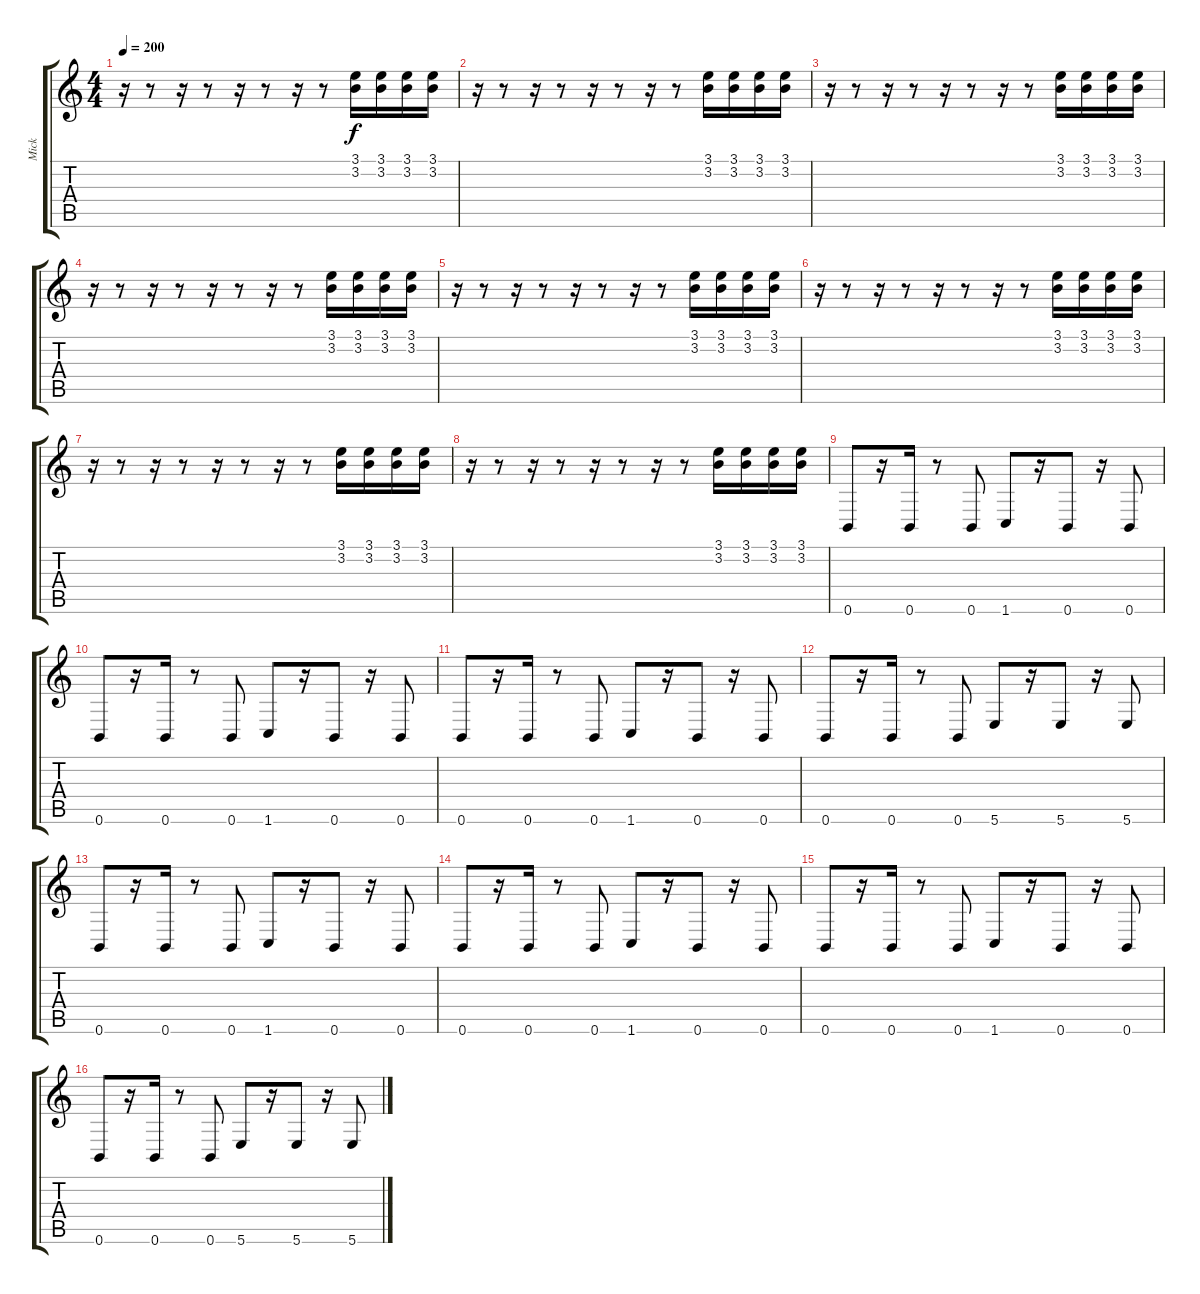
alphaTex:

\track ("Mick" "Mick") {instrument distortionguitar}
\staff {score tabs}
\tuning (Db4 Ab3 E3 B2 Gb2 B1) {hide}
\ts (4 4)
\tempo 200
\clef g2
\ks c
r.16{dy f} r.8 r.16 r.8 r.16 r.8 r.16 r.8 (3.1 3.2).16 (3.1 3.2).16 (3.1 3.2).16 (3.1 3.2).16 |
r.16 r.8 r.16 r.8 r.16 r.8 r.16 r.8 (3.1 3.2).16 (3.1 3.2).16 (3.1 3.2).16 (3.1 3.2).16 |
r.16 r.8 r.16 r.8 r.16 r.8 r.16 r.8 (3.1 3.2).16 (3.1 3.2).16 (3.1 3.2).16 (3.1 3.2).16 |
r.16 r.8 r.16 r.8 r.16 r.8 r.16 r.8 (3.1 3.2).16 (3.1 3.2).16 (3.1 3.2).16 (3.1 3.2).16 |
r.16 r.8 r.16 r.8 r.16 r.8 r.16 r.8 (3.1 3.2).16 (3.1 3.2).16 (3.1 3.2).16 (3.1 3.2).16 |
r.16 r.8 r.16 r.8 r.16 r.8 r.16 r.8 (3.1 3.2).16 (3.1 3.2).16 (3.1 3.2).16 (3.1 3.2).16 |
r.16 r.8 r.16 r.8 r.16 r.8 r.16 r.8 (3.1 3.2).16 (3.1 3.2).16 (3.1 3.2).16 (3.1 3.2).16 |
r.16 r.8 r.16 r.8 r.16 r.8 r.16 r.8 (3.1 3.2).16 (3.1 3.2).16 (3.1 3.2).16 (3.1 3.2).16 |
0.6.8 r.16 0.6.16 r.8 0.6.8 1.6.8 r.16 0.6.8 r.16 0.6.8 |
0.6.8 r.16 0.6.16 r.8 0.6.8 1.6.8 r.16 0.6.8 r.16 0.6.8 |
0.6.8 r.16 0.6.16 r.8 0.6.8 1.6.8 r.16 0.6.8 r.16 0.6.8 |
0.6.8 r.16 0.6.16 r.8 0.6.8 5.6.8 r.16 5.6.8 r.16 5.6.8 |
0.6.8 r.16 0.6.16 r.8 0.6.8 1.6.8 r.16 0.6.8 r.16 0.6.8 |
0.6.8 r.16 0.6.16 r.8 0.6.8 1.6.8 r.16 0.6.8 r.16 0.6.8 |
0.6.8 r.16 0.6.16 r.8 0.6.8 1.6.8 r.16 0.6.8 r.16 0.6.8 |
0.6.8 r.16 0.6.16 r.8 0.6.8 5.6.8 r.16 5.6.8 r.16 5.6.8
